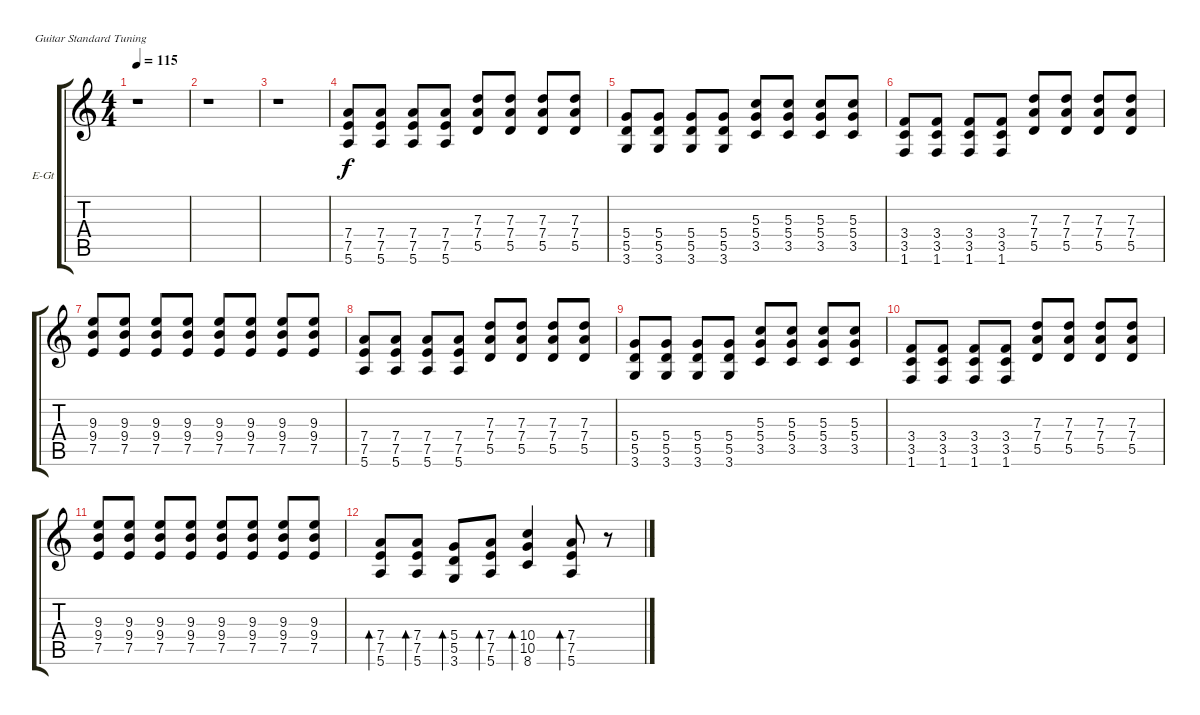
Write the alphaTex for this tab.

\defaultSystemsLayout 4
\bracketExtendMode groupsimilarinstruments
\firstSystemTrackNameOrientation horizontal
\otherSystemsTrackNameOrientation horizontal
\track ("Electric Guitar (Lead)" "E-Gt") {instrument electricguitarclean}
\staff {score tabs}
\tuning (E4 B3 G3 D3 A2 E2)
\ts (4 4)
\tempo 115
\clef g2
\ks c
r.1{dy f} |
r.1 |
r.1 |
(5.6 7.5 7.4).8 (5.6 7.5 7.4).8 (5.6 7.5 7.4).8 (5.6 7.4 7.5).8 (5.5 7.4 7.3).8 (5.5 7.3 7.4).8 (5.5 7.3 7.4).8 (5.5 7.4 7.3).8 |
(3.6 5.5 5.4).8 (5.4 5.5 3.6).8 (5.4 5.5 3.6).8 (5.4 5.5 3.6).8 (3.5 5.3 5.4).8 (3.5 5.3 5.4).8 (3.5 5.4 5.3).8 (3.5 5.4 5.3).8 |
(1.6 3.4 3.5).8 (1.6 3.5 3.4).8 (1.6 3.4 3.5).8 (1.6 3.5 3.4).8 (5.5 7.4 7.3).8 (7.3 7.4 5.5).8 (7.3 7.4 5.5).8 (5.5 7.4 7.3).8 |
(7.5 9.4 9.3).8 (7.5 9.4 9.3).8 (7.5 9.4 9.3).8 (7.5 9.4 9.3).8 (7.5 9.4 9.3).8 (7.5 9.4 9.3).8 (7.5 9.4 9.3).8 (7.5 9.4 9.3).8 |
(5.6 7.5 7.4).8 (5.6 7.5 7.4).8 (5.6 7.5 7.4).8 (5.6 7.4 7.5).8 (5.5 7.4 7.3).8 (5.5 7.3 7.4).8 (5.5 7.3 7.4).8 (5.5 7.4 7.3).8 |
(3.6 5.5 5.4).8 (5.4 5.5 3.6).8 (5.4 5.5 3.6).8 (5.4 5.5 3.6).8 (3.5 5.3 5.4).8 (3.5 5.3 5.4).8 (3.5 5.4 5.3).8 (3.5 5.4 5.3).8 |
(1.6 3.4 3.5).8 (1.6 3.5 3.4).8 (1.6 3.4 3.5).8 (1.6 3.5 3.4).8 (5.5 7.4 7.3).8 (7.3 7.4 5.5).8 (7.3 7.4 5.5).8 (5.5 7.4 7.3).8 |
(7.5 9.4 9.3).8 (7.5 9.4 9.3).8 (7.5 9.4 9.3).8 (7.5 9.4 9.3).8 (7.5 9.4 9.3).8 (7.5 9.4 9.3).8 (7.5 9.4 9.3).8 (7.5 9.4 9.3).8 |
(7.4 7.5 5.6).8{bd 60} (7.4 7.5 5.6).8{bd 60} (5.4 5.5 3.6).8{bd 60} (7.4 7.5 5.6).8{bd 60} (10.4 10.5 8.6).4{bd 60} (7.4 7.5 5.6).8{bd 60} r.8
